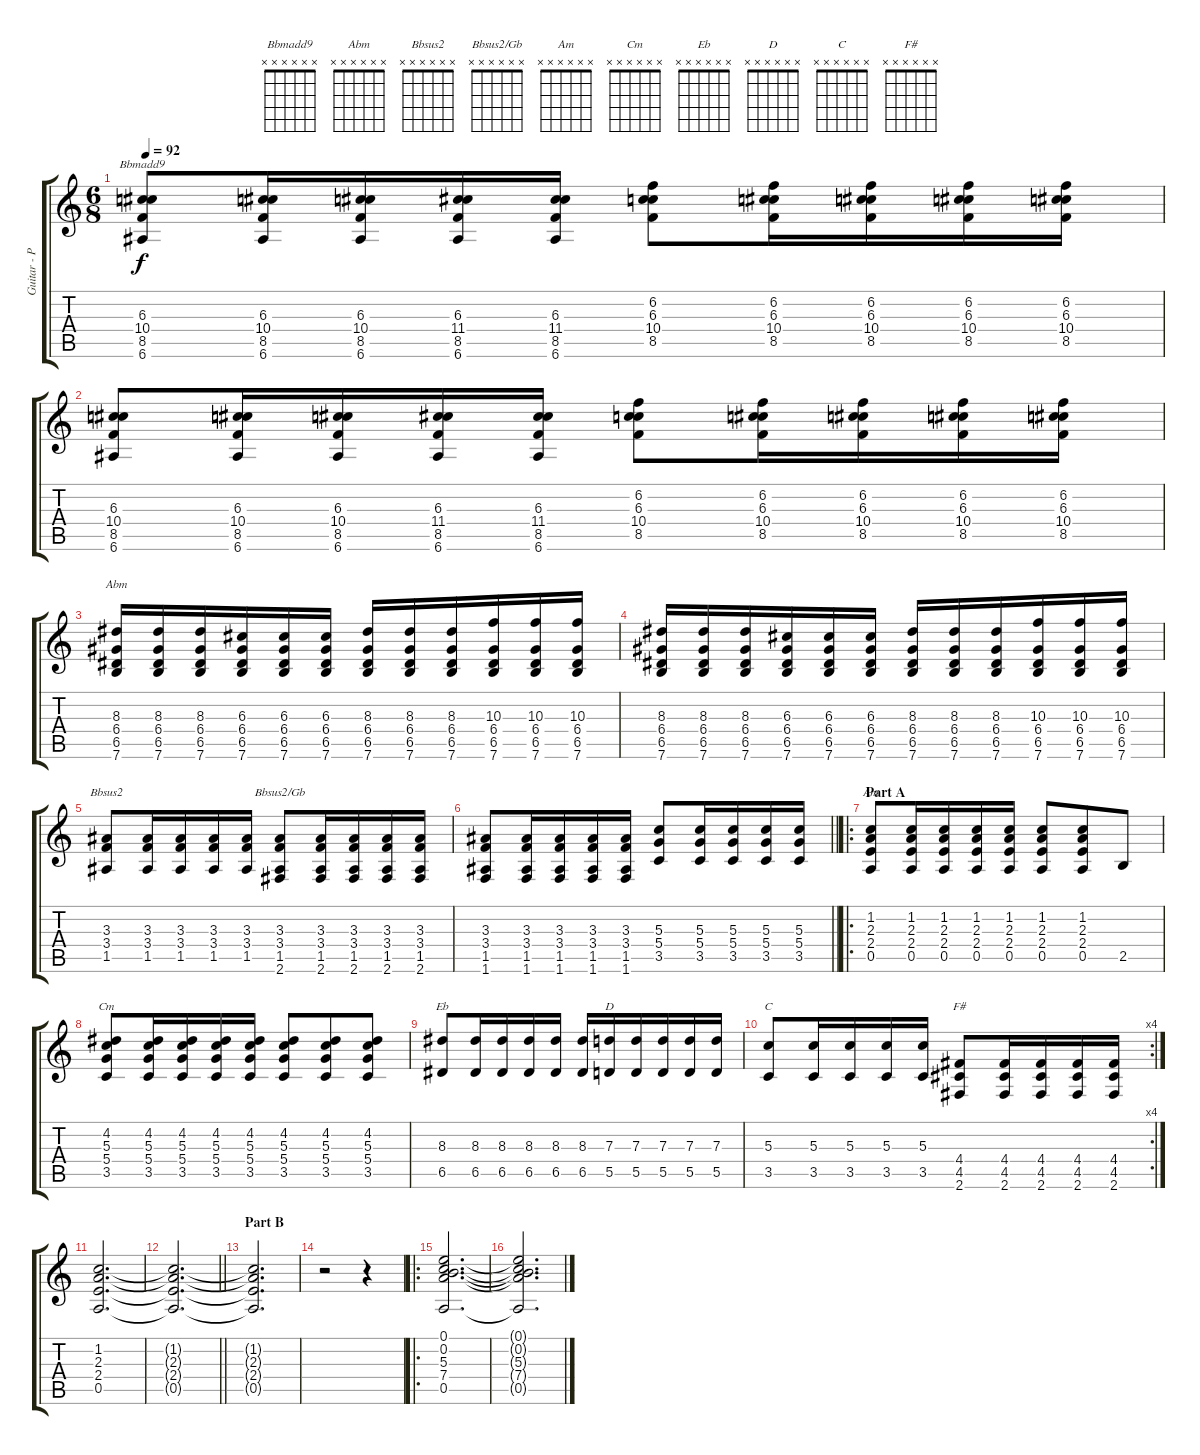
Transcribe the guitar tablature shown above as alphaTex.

\track ("Guitar - Peter Lindgren" "Guitar - P") {instrument distortionguitar}
\staff {score tabs}
\tuning (E4 B3 G3 D3 A2 E2) {hide}
\chord ("Bbmadd9" x x x x x x)
\chord ("Abm" x x x x x x)
\chord ("Bbsus2" x x x x x x)
\chord ("Bbsus2/Gb" x x x x x x)
\chord ("Am" x x x x x x)
\chord ("Cm" x x x x x x)
\chord ("Eb" x x x x x x)
\chord ("D" x x x x x x)
\chord ("C" x x x x x x)
\chord ("F#" x x x x x x)
\ts (6 8)
\tempo 92
\clef g2
\ks c
(6.3 10.4 8.5 6.6).8{ch "Bbmadd9" dy f} (6.3 10.4 8.5 6.6).16 (6.3 10.4 8.5 6.6).16 (6.3 11.4 8.5 6.6).16 (6.3 11.4 8.5 6.6).16 (6.2 6.3 10.4 8.5).8 (6.2 6.3 10.4 8.5).16 (6.2 6.3 10.4 8.5).16 (6.2 6.3 10.4 8.5).16 (6.2 6.3 10.4 8.5).16 |
(6.3 10.4 8.5 6.6).8 (6.3 10.4 8.5 6.6).16 (6.3 10.4 8.5 6.6).16 (6.3 11.4 8.5 6.6).16 (6.3 11.4 8.5 6.6).16 (6.2 6.3 10.4 8.5).8 (6.2 6.3 10.4 8.5).16 (6.2 6.3 10.4 8.5).16 (6.2 6.3 10.4 8.5).16 (6.2 6.3 10.4 8.5).16 |
(8.3 6.4 6.5 7.6).16{ch "Abm"} (8.3 6.4 6.5 7.6).16 (8.3 6.4 6.5 7.6).16 (6.3 6.4 6.5 7.6).16 (6.3 6.4 6.5 7.6).16 (6.3 6.4 6.5 7.6).16 (8.3 6.4 6.5 7.6).16 (8.3 6.4 6.5 7.6).16 (8.3 6.4 6.5 7.6).16 (10.3 6.4 6.5 7.6).16 (10.3 6.4 6.5 7.6).16 (10.3 6.4 6.5 7.6).16 |
(8.3 6.4 6.5 7.6).16 (8.3 6.4 6.5 7.6).16 (8.3 6.4 6.5 7.6).16 (6.3 6.4 6.5 7.6).16 (6.3 6.4 6.5 7.6).16 (6.3 6.4 6.5 7.6).16 (8.3 6.4 6.5 7.6).16 (8.3 6.4 6.5 7.6).16 (8.3 6.4 6.5 7.6).16 (10.3 6.4 6.5 7.6).16 (10.3 6.4 6.5 7.6).16 (10.3 6.4 6.5 7.6).16 |
(3.3 3.4 1.5).8{ch "Bbsus2"} (3.3 3.4 1.5).16 (3.3 3.4 1.5).16 (3.3 3.4 1.5).16 (3.3 3.4 1.5).16 (3.3 3.4 1.5 2.6).8{ch "Bbsus2/Gb"} (3.3 3.4 1.5 2.6).16 (3.3 3.4 1.5 2.6).16 (3.3 3.4 1.5 2.6).16 (3.3 3.4 1.5 2.6).16 |
\barLineRight lightlight
(3.3 3.4 1.5 1.6).8 (3.3 3.4 1.5 1.6).16 (3.3 3.4 1.5 1.6).16 (3.3 3.4 1.5 1.6).16 (3.3 3.4 1.5 1.6).16 (5.3 5.4 3.5).8 (5.3 5.4 3.5).16 (5.3 5.4 3.5).16 (5.3 5.4 3.5).16 (5.3 5.4 3.5).16 |
\ro
\section ("" "Part A")
(1.2 2.3 2.4 0.5).8{ch "Am"} (1.2 2.3 2.4 0.5).16 (1.2 2.3 2.4 0.5).16 (1.2 2.3 2.4 0.5).16 (1.2 2.3 2.4 0.5).16 (1.2 2.3 2.4 0.5).8 (1.2 2.3 2.4 0.5).8 2.5.8 |
(4.2 5.3 5.4 3.5).8{ch "Cm"} (4.2 5.3 5.4 3.5).16 (4.2 5.3 5.4 3.5).16 (4.2 5.3 5.4 3.5).16 (4.2 5.3 5.4 3.5).16 (4.2 5.3 5.4 3.5).8 (4.2 5.3 5.4 3.5).8 (4.2 5.3 5.4 3.5).8 |
(8.3 6.5).8{ch "Eb"} (8.3 6.5).16 (8.3 6.5).16 (8.3 6.5).16 (8.3 6.5).16 (8.3 6.5).16 (7.3 5.5).16{ch "D"} (7.3 5.5).16 (7.3 5.5).16 (7.3 5.5).16 (7.3 5.5).16 |
\rc 4
(5.3 3.5).8{ch "C"} (5.3 3.5).16 (5.3 3.5).16 (5.3 3.5).16 (5.3 3.5).16 (4.4 4.5 2.6).8{ch "F#"} (4.4 4.5 2.6).16 (4.4 4.5 2.6).16 (4.4 4.5 2.6).16 (4.4 4.5 2.6).16 |
(1.2 2.3 2.4 0.5).2{d} |
\barLineRight lightlight
(1.2{t} 2.3{t} 2.4{t} 0.5{t}).2{d} |
\section ("" "Part B")
(1.2{t} 2.3{t} 2.4{t} 0.5{t}).2{d} |
r.2 r.4 |
\ro
(0.1 0.2 5.3 7.4 0.5).2{d} |
(0.1{t} 0.2{t} 5.3{t} 7.4{t} 0.5{t}).2{d}
